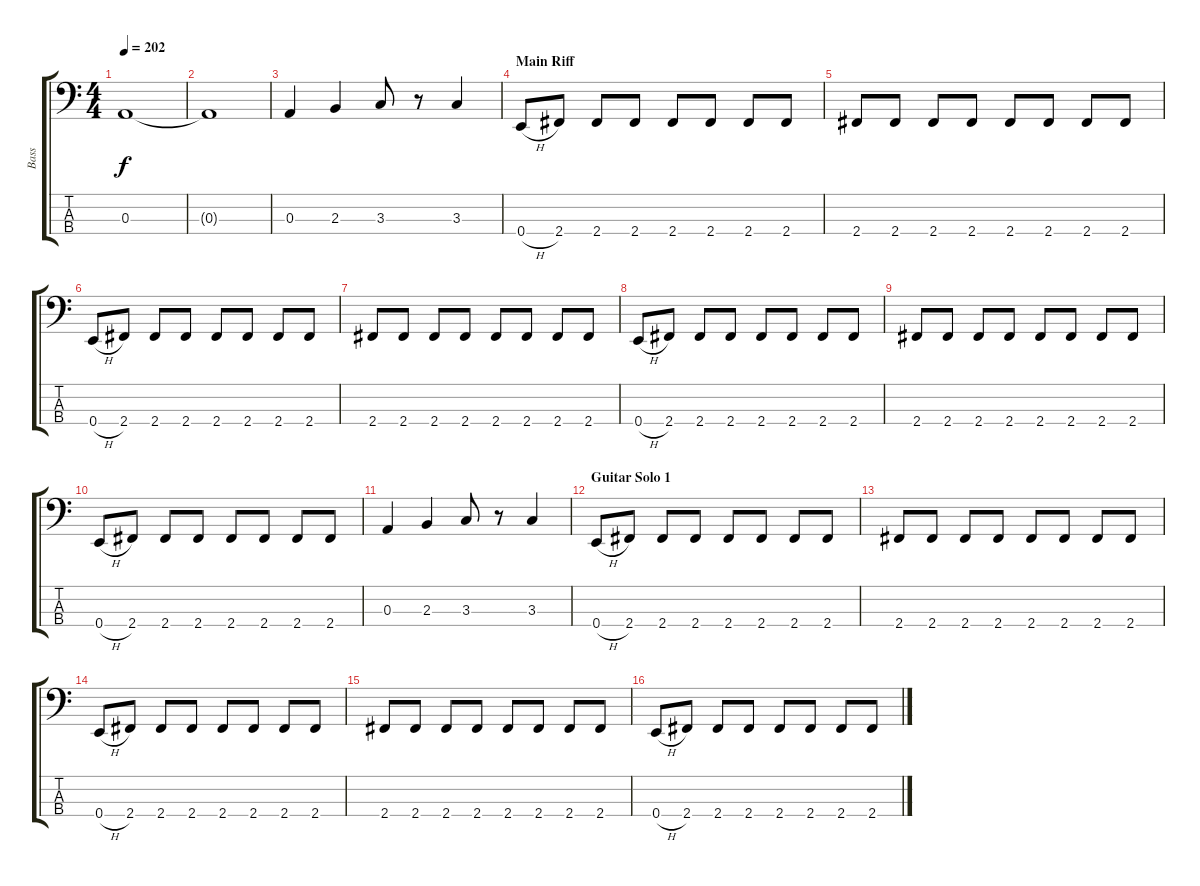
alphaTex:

\track ("Bass" "Bass") {instrument electricbassfinger}
\staff {score tabs}
\tuning (G2 D2 A1 E1) {hide}
\ts (4 4)
\tempo 202
\clef f4
\ks c
0.3.1{dy f} |
0.3{t}.1 |
0.3.4 2.3.4 3.3.8 r.8 3.3.4 |
\section ("" "Main Riff")
0.4{h}.8 2.4.8 2.4.8 2.4.8 2.4.8 2.4.8 2.4.8 2.4.8 |
2.4.8 2.4.8 2.4.8 2.4.8 2.4.8 2.4.8 2.4.8 2.4.8 |
0.4{h}.8 2.4.8 2.4.8 2.4.8 2.4.8 2.4.8 2.4.8 2.4.8 |
2.4.8 2.4.8 2.4.8 2.4.8 2.4.8 2.4.8 2.4.8 2.4.8 |
0.4{h}.8 2.4.8 2.4.8 2.4.8 2.4.8 2.4.8 2.4.8 2.4.8 |
2.4.8 2.4.8 2.4.8 2.4.8 2.4.8 2.4.8 2.4.8 2.4.8 |
0.4{h}.8 2.4.8 2.4.8 2.4.8 2.4.8 2.4.8 2.4.8 2.4.8 |
0.3.4 2.3.4 3.3.8 r.8 3.3.4 |
\section ("" "Guitar Solo 1")
0.4{h}.8 2.4.8 2.4.8 2.4.8 2.4.8 2.4.8 2.4.8 2.4.8 |
2.4.8 2.4.8 2.4.8 2.4.8 2.4.8 2.4.8 2.4.8 2.4.8 |
0.4{h}.8 2.4.8 2.4.8 2.4.8 2.4.8 2.4.8 2.4.8 2.4.8 |
2.4.8 2.4.8 2.4.8 2.4.8 2.4.8 2.4.8 2.4.8 2.4.8 |
0.4{h}.8 2.4.8 2.4.8 2.4.8 2.4.8 2.4.8 2.4.8 2.4.8
